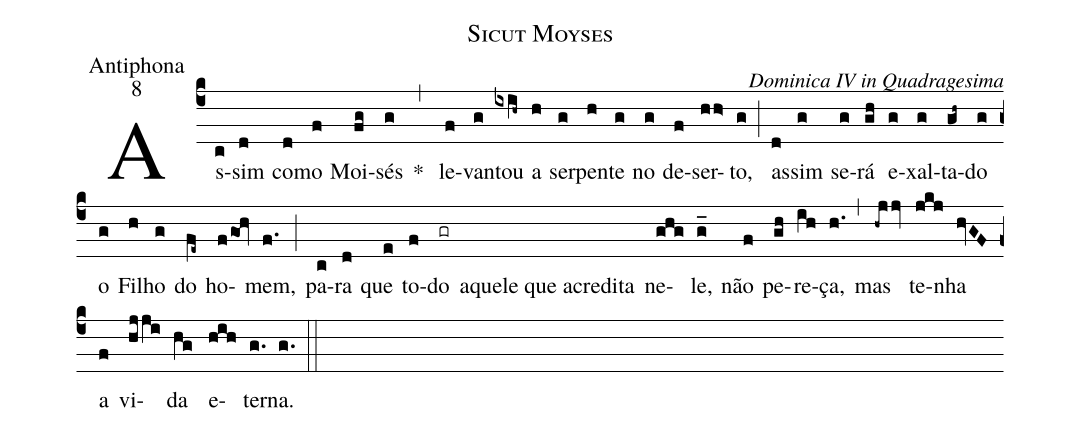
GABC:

name:Sicut Moyses;
office-part:Antiphona;
mode:8;
commentary:Dominica IV in Quadragesima;
%%
(c4)As(c)sim(d) co(d)mo(f) Moi(fg)sés(g) * (,) le(f)van(g)tou(ixih~) a(h) ser(g)pen(h)te(g) no(g) de(f)ser(hh>)to,(g) (;)
as(d)sim(g) se(g)rá(gh) e(g)xal(g)ta(gh~)do(g) o(g) Fi(h)lho(g) do(fe~) ho(fgoh)mem,(f.) (;)
pa(c)ra(d) que(e) to(f)do(gr) aquele que acredita() ne(ghg)le,(g_) não(f) pe(gh)re(ih)ça,(h.) (,)
mas(-hjjv) te(jkj)nha(hvGF) a(f) vi(hjji)da(hg) e(hih)ter(g.)na.(g.) (::)
